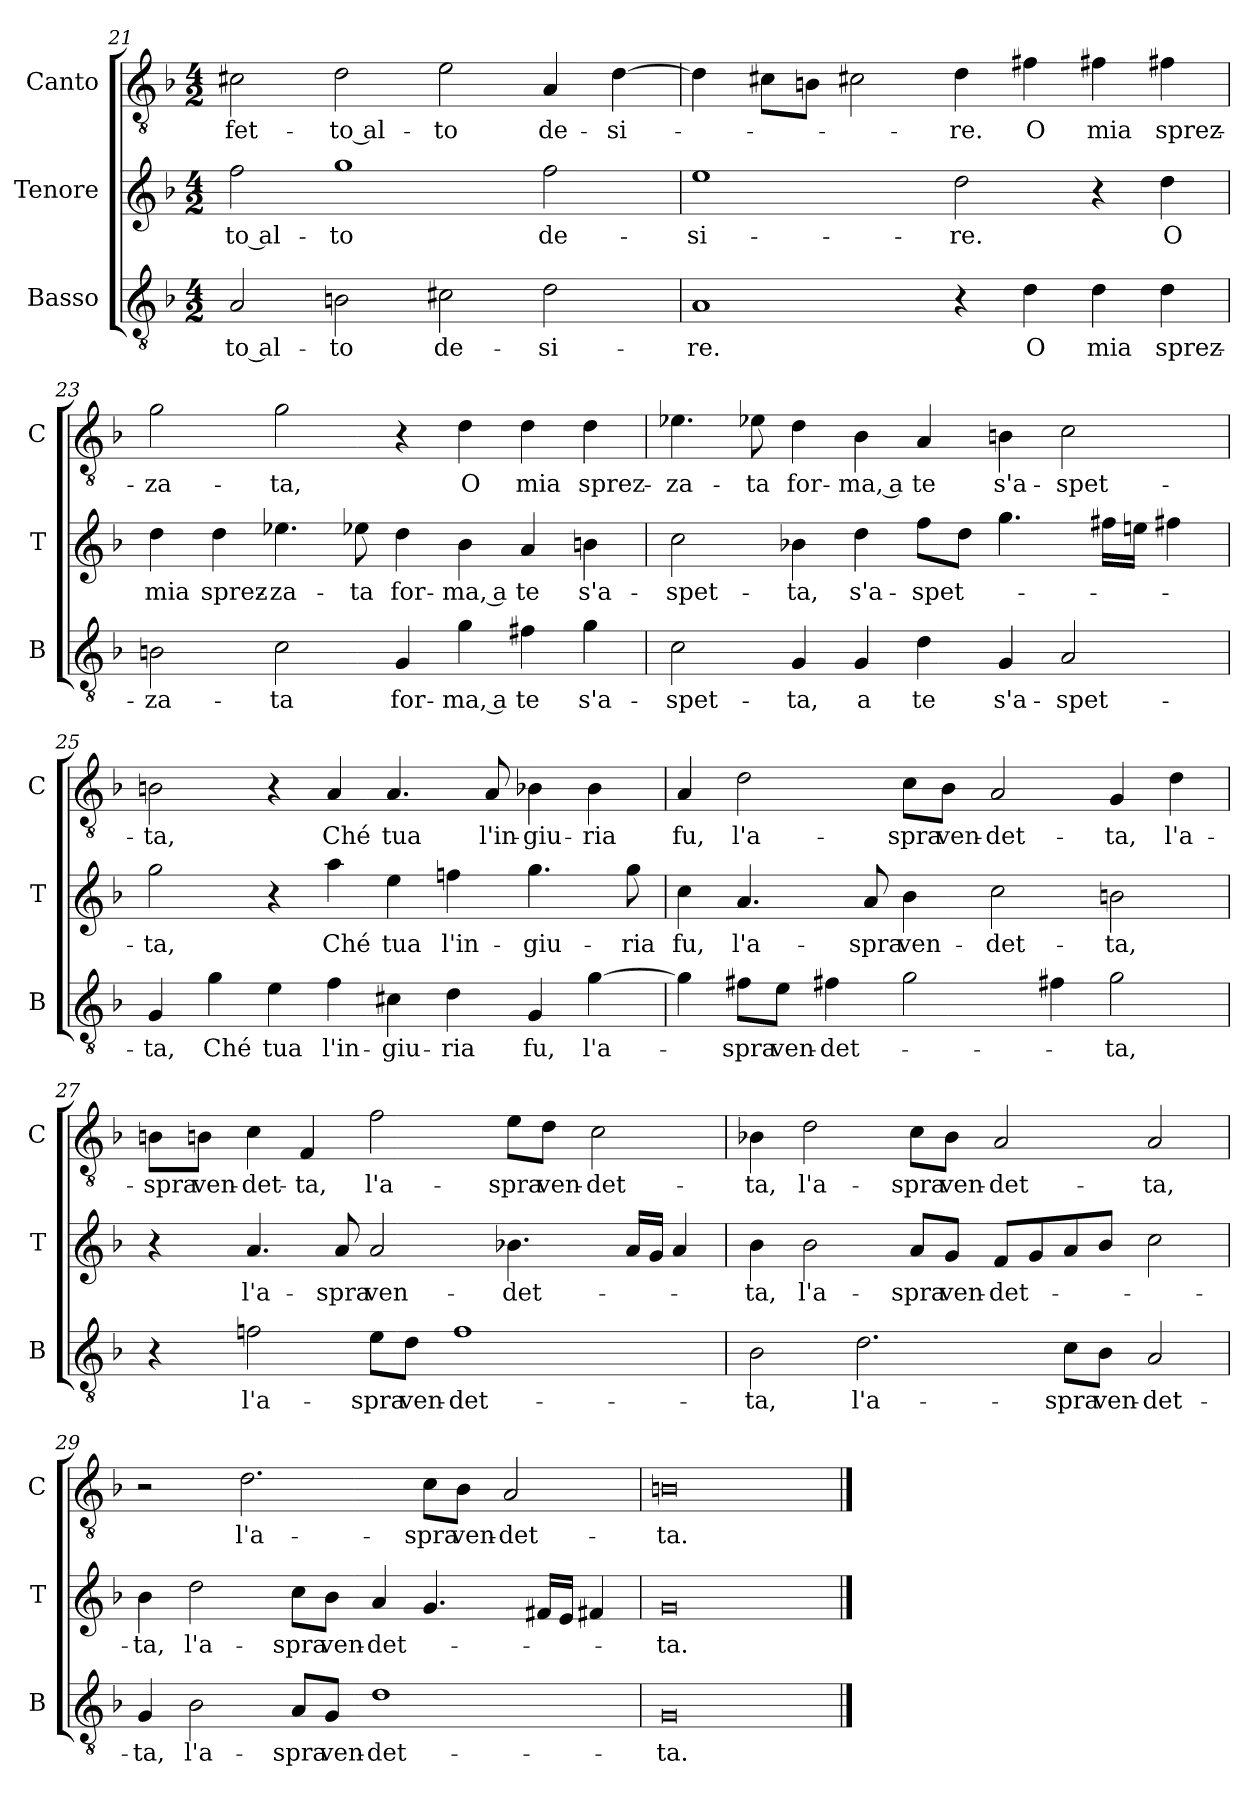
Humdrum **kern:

**kern	**text	**kern	**text	**kern	**text
*part3	*part3	*part2	*part2	*part1	*part1
*staff3	*staff3	*staff2	*staff2	*staff1	*staff1
*I"Basso	*	*I"Tenore	*	*I"Canto	*
*I'B	*	*I'T	*	*I'C	*
*clefGv2	*	*clefG2	*	*clefGv2	*
*k[b-]	*	*k[b-]	*	*k[b-]	*
*F:	*	*F:	*	*F:	*
*M4/2	*	*M4/2	*	*M4/2	*
=21	=21	=21	=21	=21	=21
2A	-to al-	2ff	-to al-	2c#X	-fet-
2Bn	-to	1gg	-to	2d	-to al-
2c#X	de-	.	.	2e	-to
2d	-si-	2ff	de-	4A	de-
.	.	.	.	[4d	-si-
=22	=22	=22	=22	=22	=22
1A	-re.	1ee	-si-	4d]	.
.	.	.	.	8c#XL	.
.	.	.	.	8BnJ	.
.	.	.	.	2c#X	.
4r	.	2dd	-re.	4d	-re.
4d	O	.	.	4f#X	O
4d	mia	4r	.	4f#X	mia
4d	sprez-	4dd	O	4f#X	sprez-
=23	=23	=23	=23	=23	=23
2Bn	-za-	4dd	mia	2g	-za-
.	.	4dd	sprez-	.	.
2c	-ta	4.ee-X	-za-	2g	-ta,
.	.	8ee-X	-ta	.	.
4G	for-	4dd	for-	4r	.
4g	-ma, a	4b-	-ma, a	4d	O
4f#X	te	4a	te	4d	mia
4g	s'a-	4bn	s'a-	4d	sprez-
=24	=24	=24	=24	=24	=24
2c	-spet-	2cc	-spet-	4.e-X	-za-
.	.	.	.	8e-X	-ta
4G	-ta,	4b-X	-ta,	4d	for-
4G	a	4dd	s'a-	4B-	-ma, a
4d	te	8ffL	-spet-	4A	te
.	.	8ddJ	.	.	.
4G	s'a-	4.gg	.	4Bn	s'a-
2A	-spet-	.	.	2c	-spet-
.	.	16ff#XLL	.	.	.
.	.	16eenJJ	.	.	.
.	.	4ff#X	.	.	.
=25	=25	=25	=25	=25	=25
4G	-ta,	2gg	-ta,	2Bn	-ta,
4g	Ché	.	.	.	.
4e	tua	4r	.	4r	.
4f	l'in-	4aa	Ché	4A	Ché
4c#X	-giu-	4ee	tua	4.A	tua
4d	-ria	4ffn	l'in-	.	.
.	.	.	.	8A	l'in-
4G	fu,	4.gg	-giu-	4B-X	-giu-
[4g	l'a-	.	.	4B-	-ria
.	.	8gg	-ria	.	.
=26	=26	=26	=26	=26	=26
4g]	.	4cc	fu,	4A	fu,
8f#XL	-spra	4.a	l'a-	2d	l'a-
8eJ	ven-	.	.	.	.
4f#X	-det-	.	.	.	.
.	.	8a	-spra	.	.
2g	.	4b-	ven-	8cL	-spra
.	.	.	.	8B-J	ven-
.	.	2cc	-det-	2A	-det-
4f#X	.	.	.	.	.
2g	-ta,	2bn	-ta,	4G	-ta,
.	.	.	.	4d	l'a-
=27	=27	=27	=27	=27	=27
4r	.	4r	.	8BnL	-spra
.	.	.	.	8BnJ	ven-
2fn	l'a-	4.a	l'a-	4c	-det-
.	.	.	.	4F	-ta,
.	.	8a	-spra	.	.
8eL	-spra	2a	ven-	2f	l'a-
8dJ	ven-	.	.	.	.
1f	-det-	.	.	.	.
.	.	4.b-X	-det-	8eL	-spra
.	.	.	.	8dJ	ven-
.	.	.	.	2c	-det-
.	.	16aLL	.	.	.
.	.	16gJJ	.	.	.
.	.	4a	.	.	.
=28	=28	=28	=28	=28	=28
2B-	-ta,	4b-	-ta,	4B-X	-ta,
.	.	2b-	l'a-	2d	l'a-
2.d	l'a-	.	.	.	.
.	.	8aL	-spra	8cL	-spra
.	.	8gJ	ven-	8B-J	ven-
.	.	8fL	-det-	2A	-det-
.	.	8g	.	.	.
8cL	-spra	8a	.	.	.
8B-J	ven-	8b-J	.	.	.
2A	-det-	2cc	.	2A	-ta,
=29	=29	=29	=29	=29	=29
4G	-ta,	4b-	-ta,	2r	.
2B-	l'a-	2dd	l'a-	.	.
.	.	.	.	2.d	l'a-
8AL	-spra	8ccL	-spra	.	.
8GJ	ven-	8b-J	ven-	.	.
1d	-det-	4a	-det-	.	.
.	.	4.g	.	8cL	-spra
.	.	.	.	8B-J	ven-
.	.	.	.	2A	-det-
.	.	16f#XLL	.	.	.
.	.	16eJJ	.	.	.
.	.	4f#X	.	.	.
=30	=30	=30	=30	=30	=30
0G	-ta.	0g	-ta.	0Bn	-ta.
==	==	==	==	==	==
*-	*-	*-	*-	*-	*-
